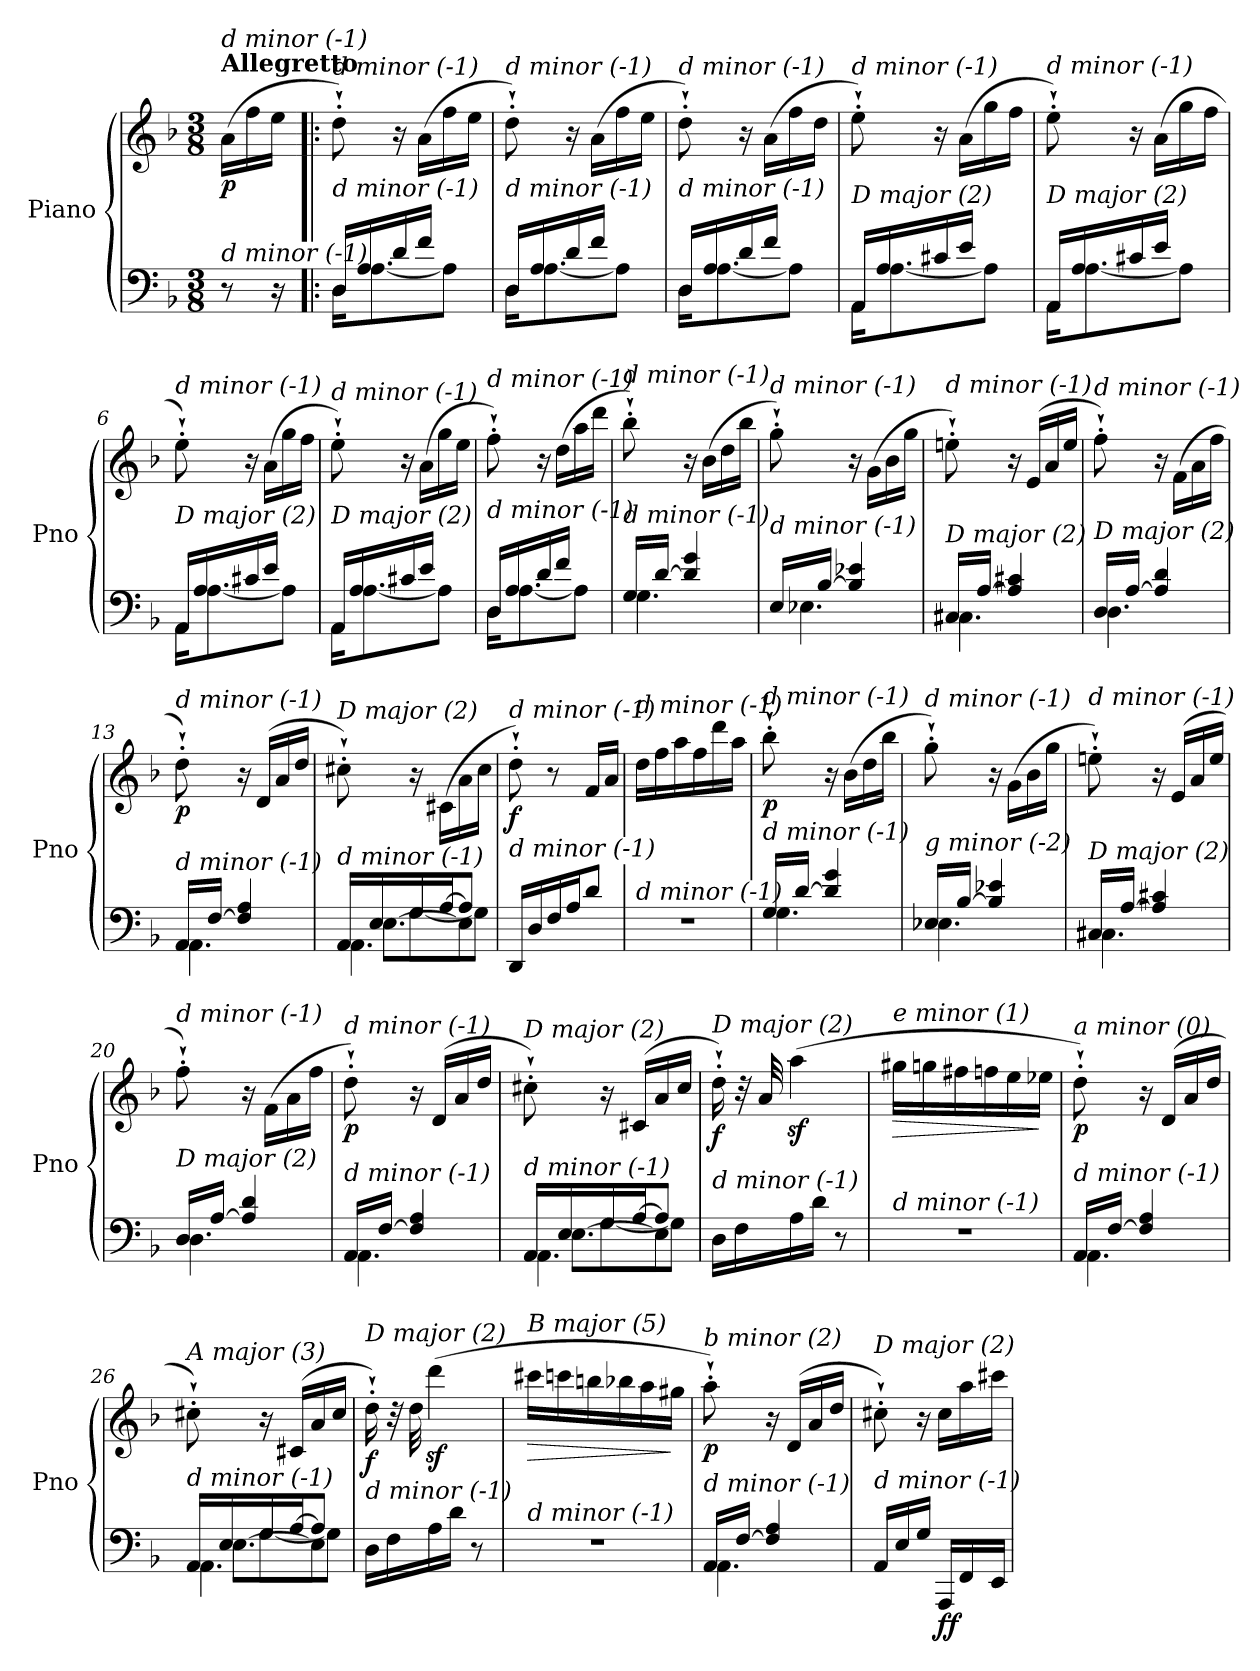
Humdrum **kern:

**kern	**kern	**dynam
*part1	*part1	*part1
*staff2	*staff1	*staff1/2
*I"Piano	*	*
*I'Pno	*	*
*clefF4	*clefG2	*
*k[b-]	*k[b-]	*
*M3/8	*M3/8	*
=	=	=
!	!LO:TX:a:B:t=Allegretto	!
!	!LO:TX:i:t=d minor (-1)	!
!LO:TX:i:t=d minor (-1)	!	!
!	!	!LO:DY:b
8r	(>16a\LL	p
.	16ff\	.
16r	16ee\JJ	.
=1!|:	=1!|:	=1!|:
*^	*	*
!	!	!LO:TX:i:t=d minor (-1)	!
!LO:TX:i:t=d minor (-1)	!	!	!
16D/LL	16D\KL	8dd'`\)	.
16A/	[8.A\	.	.
16d/	.	16r	.
16f/JJ	.	(>16a\LL	.
8ryy	8A\J]	16ff\	.
.	.	16ee\JJ	.
=2	=2	=2	=2
!	!	!LO:TX:i:t=d minor (-1)	!
!LO:TX:i:t=d minor (-1)	!	!	!
16D/LL	16D\KL	8dd'`\)	.
16A/	[8.A\	.	.
16d/	.	16r	.
16f/JJ	.	(>16a\LL	.
8ryy	8A\J]	16ff\	.
.	.	16ee\JJ	.
=3	=3	=3	=3
!	!	!LO:TX:i:t=d minor (-1)	!
!LO:TX:i:t=d minor (-1)	!	!	!
16D/LL	16D\KL	8dd'`\)	.
16A/	[8.A\	.	.
16d/	.	16r	.
16f/JJ	.	(>16a\LL	.
8ryy	8A\J]	16ff\	.
.	.	16dd\JJ	.
!!LO:LB:g=z
=4	=4	=4	=4
!	!	!LO:TX:i:t=d minor (-1)	!
!LO:TX:i:t=D major (2)	!	!	!
16AA/LL	16AA\KL	8ee'`\)	.
16A/	[8.A\	.	.
16c#X/	.	16r	.
16e/JJ	.	(>16a\LL	.
8ryy	8A\J]	16gg\	.
.	.	16ff\JJ	.
!!LO:LB:g=z
=5	=5	=5	=5
!	!	!LO:TX:i:t=d minor (-1)	!
!LO:TX:i:t=D major (2)	!	!	!
16AA/LL	16AA\KL	8ee'`\)	.
16A/	[8.A\	.	.
16c#X/	.	16r	.
16e/JJ	.	(>16a\LL	.
8ryy	8A\J]	16gg\	.
.	.	16ff\JJ	.
=6	=6	=6	=6
!	!	!LO:TX:i:t=d minor (-1)	!
!LO:TX:i:t=D major (2)	!	!	!
16AA/LL	16AA\KL	8ee'`\)	.
16A/	[8.A\	.	.
16c#X/	.	16r	.
16e/JJ	.	(>16a\LL	.
8ryy	8A\J]	16gg\	.
.	.	16ff\JJ	.
=7	=7	=7	=7
!	!	!LO:TX:i:t=d minor (-1)	!
!LO:TX:i:t=D major (2)	!	!	!
16AA/LL	16AA\KL	8ee'`\)	.
16A/	[8.A\	.	.
16c#X/	.	16r	.
16e/JJ	.	(>16a\LL	.
8ryy	8A\J]	16gg\	.
.	.	16ee\JJ	.
=8	=8	=8	=8
!	!	!LO:TX:i:t=d minor (-1)	!
!LO:TX:i:t=d minor (-1)	!	!	!
16D/LL	16D\KL	8ff'`\)	.
16A/	[8.A\	.	.
16d/	.	16r	.
16f/JJ	.	(>16dd\LL	.
8ryy	8A\J]	16aa\	.
.	.	16ddd\JJ	.
!!LO:LB:g=z
=9	=9	=9	=9
!	!	!LO:TX:i:t=d minor (-1)	!
!LO:TX:i:t=d minor (-1)	!	!	!
!	!	!	!LO:DY:b
16G/LL	4.G\	8bb-'`\)	other-dynamics
[16d/JJ	.	.	.
4d/] 4g/	.	16r	.
.	.	(>16b-\LL	.
.	.	16dd\	.
.	.	16bb-\JJ	.
!!LO:LB:g=z
=10	=10	=10	=10
!	!	!LO:TX:i:t=d minor (-1)	!
!LO:TX:i:t=d minor (-1)	!	!	!
16E/LL	4.E-X\	8gg'`\)	.
[16B-/JJ	.	.	.
4B-/] 4e-X/	.	16r	.
.	.	(>16g\LL	.
.	.	16b-\	.
.	.	16gg\JJ	.
=11	=11	=11	=11
!	!	!LO:TX:i:t=d minor (-1)	!
!LO:TX:i:t=D major (2)	!	!	!
!	!	!	!LO:DY:b
16C#X/LL	4.C#\	8een'`\)	other-dynamics
[16A/JJ	.	.	.
4A/] 4c#X/	.	16r	.
.	.	(<16e/LL	.
.	.	16a/	.
.	.	16ee/JJ	.
=12	=12	=12	=12
!	!	!LO:TX:i:t=d minor (-1)	!
!LO:TX:i:t=D major (2)	!	!	!
16D/LL	4.D\	8ff'`\)	.
[16A/JJ	.	.	.
4A/] 4d/	.	16r	.
.	.	(>16f\LL	.
.	.	16a\	.
.	.	16ff\JJ	.
=13	=13	=13	=13
!	!	!LO:TX:i:t=d minor (-1)	!
!LO:TX:i:t=d minor (-1)	!	!	!
!	!	!	!LO:DY:b
16AA/LL	4.AA\	8dd'`\)	p
[16F/JJ	.	.	.
4F/] 4A/	.	16r	.
!	!	!	!LO:DY:b
.	.	(<16d/LL	other-dynamics
.	.	16a/	.
.	.	16dd/JJ	.
!!LO:PB:g=z
=14	=14	=14	=14
*^	*^	*	*
!	!	!	!	!LO:TX:i:t=D major (2)	!
!LO:TX:i:t=d minor (-1)	!	!	!	!	!
16AA/LL	4.AA\	16ryy	8ryy	8cc#X'`\)	.
16E/	.	[8.E\L	.	.	.
16G/	.	.	[8G\L	16r	.
[16A/J	.	.	.	(>16c#X\LL	.
8A/J]	.	8E\J]	8G\J]	16a\	.
.	.	.	.	16cc#\JJ	.
*v	*v	*v	*v	*	*
!!LO:LB:g=z
=15	=15	=15
!	!LO:TX:i:t=d minor (-1)	!
!LO:TX:i:t=d minor (-1)	!	!
!	!	!LO:DY:b
16DD/LL	8dd'`\)	f
16D/	.	.
16F/	8r	.
16A/J	.	.
8d/J	16f/LL	.
.	16a/JJ	.
=16	=16	=16
!	!LO:TX:i:t=d minor (-1)	!
!LO:TX:i:t=d minor (-1)	!	!
4.r	16dd\LL	.
.	16ff\	.
.	16aa\	.
.	16ff\	.
.	16ddd\	.
.	16aa\JJ	.
=17	=17	=17
*^	*	*
!	!	!LO:TX:i:t=d minor (-1)	!
!LO:TX:i:t=d minor (-1)	!	!	!
!	!	!	!LO:DY:b
16G/LL	4.G\	8bb-'`\	p
[16d/JJ	.	.	.
4d/] 4g/	.	16r	.
!	!	!	!LO:DY:b
.	.	(>16b-\LL	other-dynamics
.	.	16dd\	.
.	.	16bb-\JJ	.
=18	=18	=18	=18
!	!	!LO:TX:i:t=d minor (-1)	!
!LO:TX:i:t=g minor (-2)	!	!	!
16E-X/LL	4.E-\	8gg'`\)	.
[16B-/JJ	.	.	.
4B-/] 4e-X/	.	16r	.
.	.	(>16g\LL	.
.	.	16b-\	.
.	.	16gg\JJ	.
=19	=19	=19	=19
!	!	!LO:TX:i:t=d minor (-1)	!
!LO:TX:i:t=D major (2)	!	!	!
!	!	!	!LO:DY:b
16C#X/LL	4.C#\	8een'`\)	other-dynamics
[16A/JJ	.	.	.
4A/] 4c#X/	.	16r	.
.	.	(<16e/LL	.
.	.	16a/	.
.	.	16ee/JJ	.
!!LO:LB:g=z
=20	=20	=20	=20
!	!	!LO:TX:i:t=d minor (-1)	!
!LO:TX:i:t=D major (2)	!	!	!
16D/LL	4.D\	8ff'`\)	.
[16A/JJ	.	.	.
4A/] 4d/	.	16r	.
.	.	(>16f\LL	.
.	.	16a\	.
.	.	16ff\JJ	.
=21	=21	=21	=21
!	!	!LO:TX:i:t=d minor (-1)	!
!LO:TX:i:t=d minor (-1)	!	!	!
!	!	!	!LO:DY:b
16AA/LL	4.AA\	8dd'`\)	p
[16F/JJ	.	.	.
4F/] 4A/	.	16r	.
!	!	!	!LO:DY:b
.	.	(<16d/LL	other-dynamics
.	.	16a/	.
.	.	16dd/JJ	.
=22	=22	=22	=22
*^	*^	*	*
!	!	!	!	!LO:TX:i:t=D major (2)	!
!LO:TX:i:t=d minor (-1)	!	!	!	!	!
16AA/LL	4.AA\	16ryy	8ryy	8cc#X'`\)	.
16E/	.	[8.E\L	.	.	.
16G/	.	.	[8G\L	16r	.
[16A/J	.	.	.	(<16c#X/LL	.
8A/J]	.	8E\J]	8G\J]	16a/	.
.	.	.	.	16cc#/JJ	.
*v	*v	*v	*v	*	*
=23	=23	=23
!	!LO:TX:i:t=D major (2)	!
!LO:TX:i:t=d minor (-1)	!	!
!	!	!LO:DY:b
16D\LL	16dd'`\)	f
16F\	32r	.
.	32a/	.
16A\	(>4aaz<\	.
16d\JJ	.	.
8r	.	.
=24	=24	=24
!	!LO:TX:i:t=e minor (1)	!
!LO:TX:i:t=d minor (-1)	!	!
!	!	!LO:HP:b
4.r	16gg#X\LL	>
.	16ggn\	.
.	16ff#X\	.
.	16ffn\	.
.	16ee\	.
.	16ee-X\JJ	]
!!LO:LB:g=z
=25	=25	=25
*^	*	*
!	!	!LO:TX:i:t=a minor (0)	!
!LO:TX:i:t=d minor (-1)	!	!	!
!	!	!	!LO:DY:b
16AA/LL	4.AA\	8dd'`\)	p
[16F/JJ	.	.	.
4F/] 4A/	.	16r	.
!	!	!	!LO:DY:b
.	.	(<16d/LL	other-dynamics
.	.	16a/	.
.	.	16dd/JJ	.
=26	=26	=26	=26
*^	*^	*	*
!	!	!	!	!LO:TX:i:t=A major (3)	!
!LO:TX:i:t=d minor (-1)	!	!	!	!	!
16AA/LL	4.AA\	16ryy	8ryy	8cc#X'`\)	.
16E/	.	[8.E\L	.	.	.
16G/	.	.	[8G\L	16r	.
[16A/J	.	.	.	(<16c#X/LL	.
8A/J]	.	8E\J]	8G\J]	16a/	.
.	.	.	.	16cc#/JJ	.
*v	*v	*v	*v	*	*
=27	=27	=27
!	!LO:TX:i:t=D major (2)	!
!LO:TX:i:t=d minor (-1)	!	!
!	!	!LO:DY:b
16D\LL	16dd'`\)	f
16F\	32r	.
.	32dd\	.
16A\	(>4dddz<\	.
16d\JJ	.	.
8r	.	.
=28	=28	=28
!	!LO:TX:i:t=B major (5)	!
!LO:TX:i:t=d minor (-1)	!	!
!	!	!LO:HP:b
4.r	16ccc#X\LL	>
.	16cccn\	.
.	16bbn\	.
.	16bb-X\	.
.	16aa\	.
.	16gg#X\JJ	]
=29	=29	=29
*^	*	*
!	!	!LO:TX:i:t=b minor (2)	!
!LO:TX:i:t=d minor (-1)	!	!	!
!	!	!	!LO:DY:b
16AA/LL	4.AA\	8aa'`\)	p
[16F/JJ	.	.	.
4F/] 4A/	.	16r	.
!	!	!	!LO:DY:b
.	.	(<16d/LL	other-dynamics
.	.	16a/	.
.	.	16dd/JJ	.
*v	*v	*	*
!!LO:LB:g=z
=30	=30	=30
!	!LO:TX:i:t=D major (2)	!
!LO:TX:i:t=d minor (-1)	!	!
16AA/LL	8cc#X'`\)	.
16E/	.	.
16G/JJ	16r	.
!	!	!LO:DY:b=2
!	!	!LO:DY:n=1:b
16AAA/LL	16cc#\LL	f f
16FF/	16aa\	.
16EE/JJ	16ccc#X\JJ	.
=	=	=
*-	*-	*-
